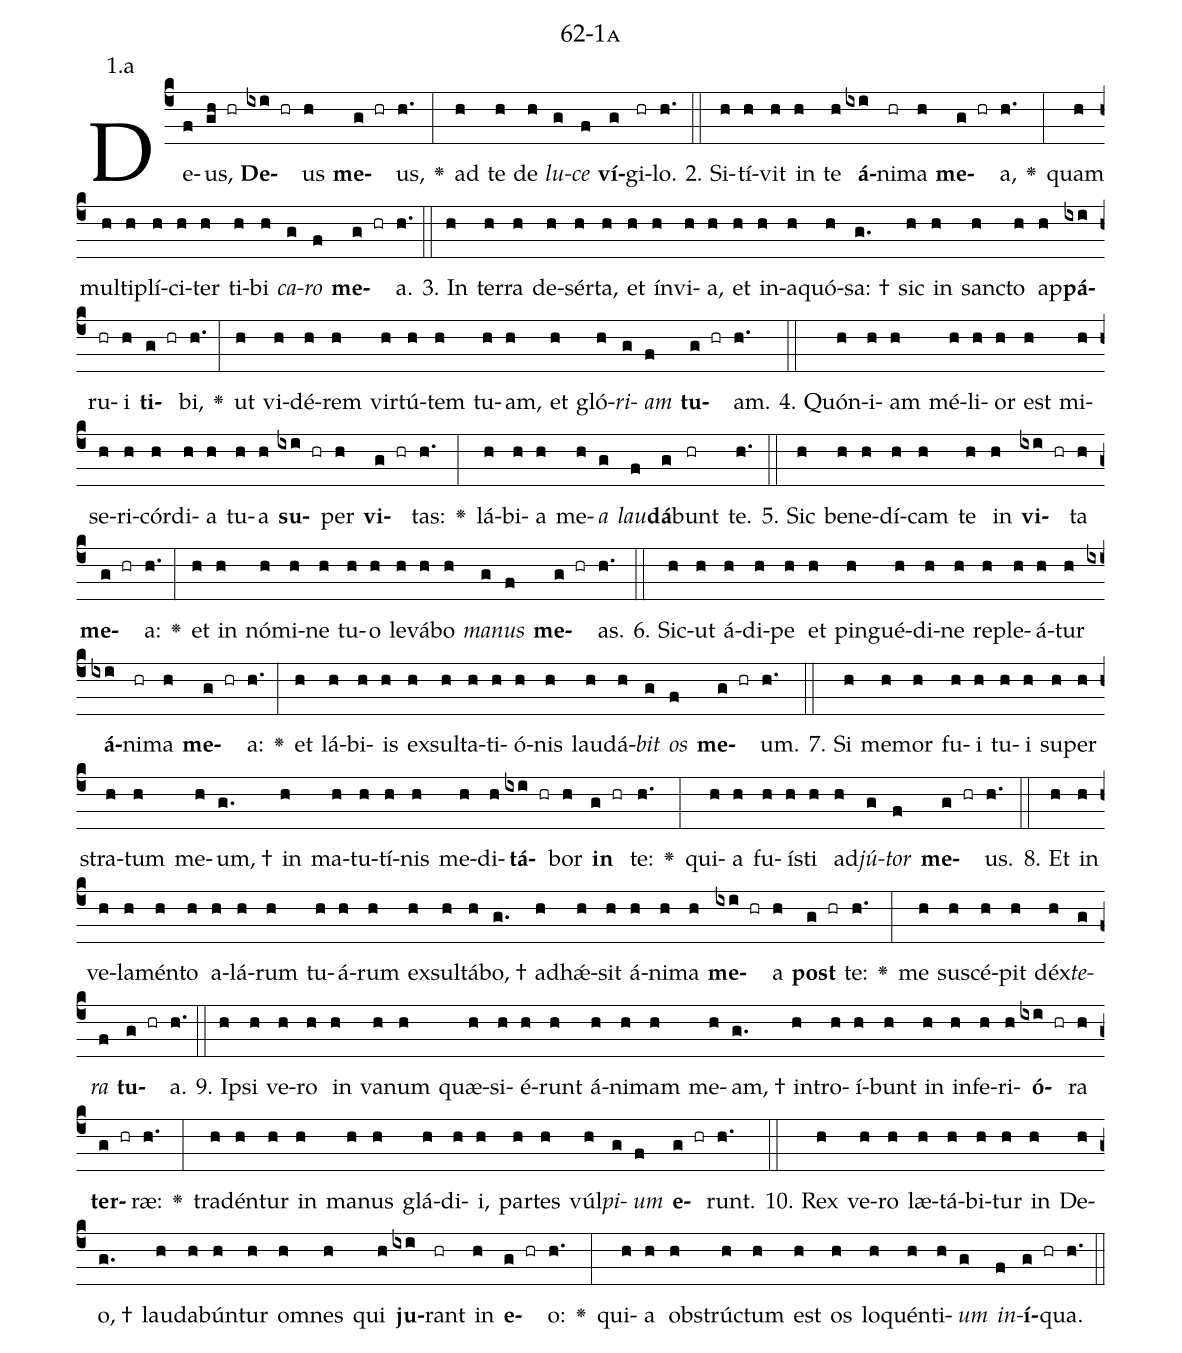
name: 62-1a;
annotation: 1.a;
%%
(c4)De(f)us,(gh hr) <b>De</b>(ixi hr)us(h) <b>me</b>(g hr)us,(h.) <v>\greheightstar</v>(:) ad(h) te(h) de(h) <i>lu</i>(g)<i>ce</i>(f) <b>ví</b>(g)gi(hr)lo.(h.) (::)
2. Si(h)tí(h)vit(h) in(h) te(h) <b>á</b>(ixi)ni(hr)ma(h) <b>me</b>(g hr)a,(h.) <v>\greheightstar</v>(:) quam(h) mul(h)ti(h)plí(h)ci(h)ter(h) ti(h)bi(h) <i>ca</i>(g)<i>ro</i>(f) <b>me</b>(g hr)a.(h.) (::)
3. In(h) ter(h)ra(h) de(h)sér(h)ta,(h) et(h) ín(h)vi(h)a,(h) et(h) in(h)a(h)quó(h)sa: †(g.) sic(h) in(h) sanc(h)to(h) ap(h)<b>pá</b>(ixi)ru(hr)i(h) <b>ti</b>(g hr)bi,(h.) <v>\greheightstar</v>(:) ut(h) vi(h)dé(h)rem(h) vir(h)tú(h)tem(h) tu(h)am,(h) et(h) gló(h)<i>ri</i>(g)<i>am</i>(f) <b>tu</b>(g hr)am.(h.) (::)
4. Quón(h)i(h)am(h) mé(h)li(h)or(h) est(h) mi(h)se(h)ri(h)cór(h)di(h)a(h) tu(h)a(h) <b>su</b>(ixi hr)per(h) <b>vi</b>(g hr)tas:(h.) <v>\greheightstar</v>(:) lá(h)bi(h)a(h) me(h)<i>a</i>(g) <i>lau</i>(f)<b>dá</b>(g)bunt(hr) te.(h.) (::)
5. Sic(h) be(h)ne(h)dí(h)cam(h) te(h) in(h) <b>vi</b>(ixi hr)ta(h) <b>me</b>(g hr)a:(h.) <v>\greheightstar</v>(:) et(h) in(h) nó(h)mi(h)ne(h) tu(h)o(h) le(h)vá(h)bo(h) <i>ma</i>(g)<i>nus</i>(f) <b>me</b>(g hr)as.(h.) (::)
6. Sic(h)ut(h) á(h)di(h)pe(h) et(h) pin(h)gué(h)di(h)ne(h) re(h)ple(h)á(h)tur(h) <b>á</b>(ixi)ni(hr)ma(h) <b>me</b>(g hr)a:(h.) <v>\greheightstar</v>(:) et(h) lá(h)bi(h)is(h) ex(h)sul(h)ta(h)ti(h)ó(h)nis(h) lau(h)dá(h)<i>bit</i>(g) <i>os</i>(f) <b>me</b>(g hr)um.(h.) (::)
7. Si(h) me(h)mor(h) fu(h)i(h) tu(h)i(h) su(h)per(h) stra(h)tum(h) me(h)um, †(g.) in(h) ma(h)tu(h)tí(h)nis(h) me(h)di(h)<b>tá</b>(ixi hr)bor(h) <b>in</b>(g hr) te:(h.) <v>\greheightstar</v>(:) qui(h)a(h) fu(h)ís(h)ti(h) ad(h)<i>jú</i>(g)<i>tor</i>(f) <b>me</b>(g hr)us.(h.) (::)
8. Et(h) in(h) ve(h)la(h)mén(h)to(h) a(h)lá(h)rum(h) tu(h)á(h)rum(h) ex(h)sul(h)tá(h)bo, †(g.) ad(h)hǽ(h)sit(h) á(h)ni(h)ma(h) <b>me</b>(ixi hr)a(h) <b>post</b>(g hr) te:(h.) <v>\greheightstar</v>(:) me(h) su(h)scé(h)pit(h) déx(h)<i>te</i>(g)<i>ra</i>(f) <b>tu</b>(g hr)a.(h.) (::)
9. Ip(h)si(h) ve(h)ro(h) in(h) va(h)num(h) quæ(h)si(h)é(h)runt(h) á(h)ni(h)mam(h) me(h)am, †(g.) in(h)tro(h)í(h)bunt(h) in(h) in(h)fe(h)ri(h)<b>ó</b>(ixi hr)ra(h) <b>ter</b>(g hr)ræ:(h.) <v>\greheightstar</v>(:) tra(h)dén(h)tur(h) in(h) ma(h)nus(h) glá(h)di(h)i,(h) par(h)tes(h) vúl(h)<i>pi</i>(g)<i>um</i>(f) <b>e</b>(g hr)runt.(h.) (::)
10. Rex(h) ve(h)ro(h) læ(h)tá(h)bi(h)tur(h) in(h) De(h)o, †(g.) lau(h)da(h)bún(h)tur(h) om(h)nes(h) qui(h) <b>ju</b>(ixi)rant(hr) in(h) <b>e</b>(g hr)o:(h.) <v>\greheightstar</v>(:) qui(h)a(h) ob(h)strúc(h)tum(h) est(h) os(h) lo(h)quén(h)ti(h)<i>um</i>(g) <i>in</i>(f)<b>í</b>(g hr)qua.(h.) (::)
